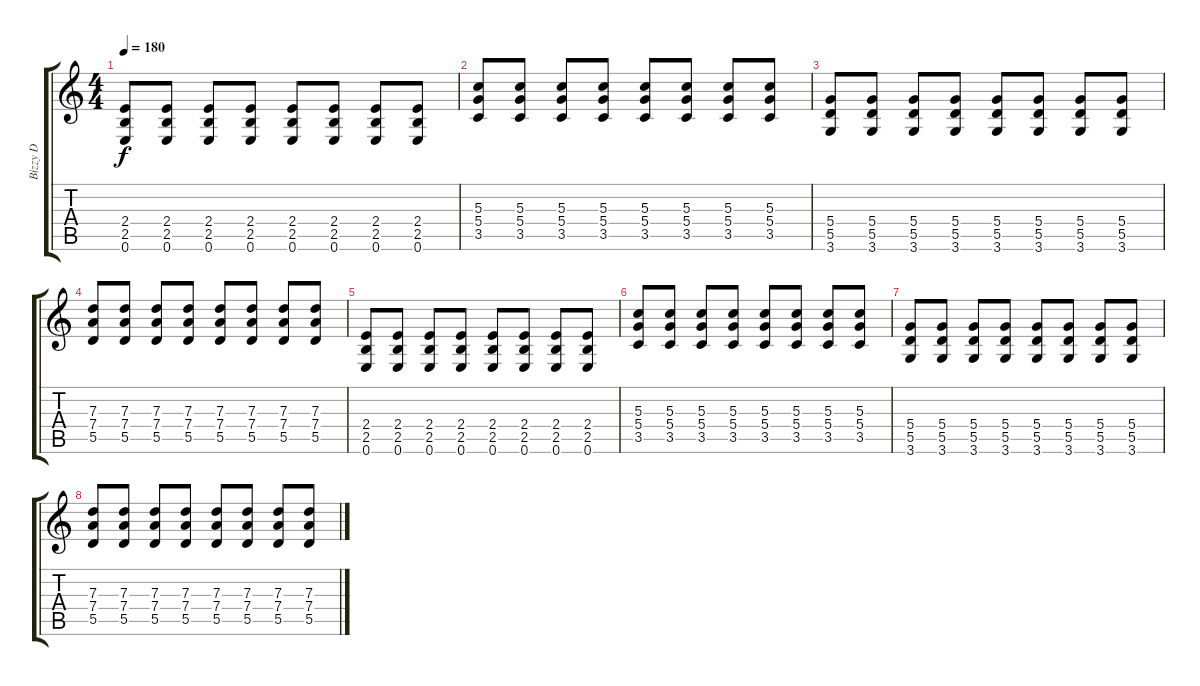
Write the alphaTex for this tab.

\track ("Bizzy D" "Bizzy D") {instrument distortionguitar}
\staff {score tabs}
\tuning (E4 B3 G3 D3 A2 E2) {hide}
\ts (4 4)
\tempo 180
\clef g2
\ks c
(2.4 2.5 0.6).8{dy f} (2.4 2.5 0.6).8 (2.4 2.5 0.6).8 (2.4 2.5 0.6).8 (2.4 2.5 0.6).8 (2.4 2.5 0.6).8 (2.4 2.5 0.6).8 (2.4 2.5 0.6).8 |
(5.3 5.4 3.5).8 (5.3 5.4 3.5).8 (5.3 5.4 3.5).8 (5.3 5.4 3.5).8 (5.3 5.4 3.5).8 (5.3 5.4 3.5).8 (5.3 5.4 3.5).8 (5.3 5.4 3.5).8 |
(5.4 5.5 3.6).8 (5.4 5.5 3.6).8 (5.4 5.5 3.6).8 (5.4 5.5 3.6).8 (5.4 5.5 3.6).8 (5.4 5.5 3.6).8 (5.4 5.5 3.6).8 (5.4 5.5 3.6).8 |
(7.3 7.4 5.5).8 (7.3 7.4 5.5).8 (7.3 7.4 5.5).8 (7.3 7.4 5.5).8 (7.3 7.4 5.5).8 (7.3 7.4 5.5).8 (7.3 7.4 5.5).8 (7.3 7.4 5.5).8 |
(2.4 2.5 0.6).8 (2.4 2.5 0.6).8 (2.4 2.5 0.6).8 (2.4 2.5 0.6).8 (2.4 2.5 0.6).8 (2.4 2.5 0.6).8 (2.4 2.5 0.6).8 (2.4 2.5 0.6).8 |
(5.3 5.4 3.5).8 (5.3 5.4 3.5).8 (5.3 5.4 3.5).8 (5.3 5.4 3.5).8 (5.3 5.4 3.5).8 (5.3 5.4 3.5).8 (5.3 5.4 3.5).8 (5.3 5.4 3.5).8 |
(5.4 5.5 3.6).8 (5.4 5.5 3.6).8 (5.4 5.5 3.6).8 (5.4 5.5 3.6).8 (5.4 5.5 3.6).8 (5.4 5.5 3.6).8 (5.4 5.5 3.6).8 (5.4 5.5 3.6).8 |
(7.3 7.4 5.5).8 (7.3 7.4 5.5).8 (7.3 7.4 5.5).8 (7.3 7.4 5.5).8 (7.3 7.4 5.5).8 (7.3 7.4 5.5).8 (7.3 7.4 5.5).8 (7.3 7.4 5.5).8
